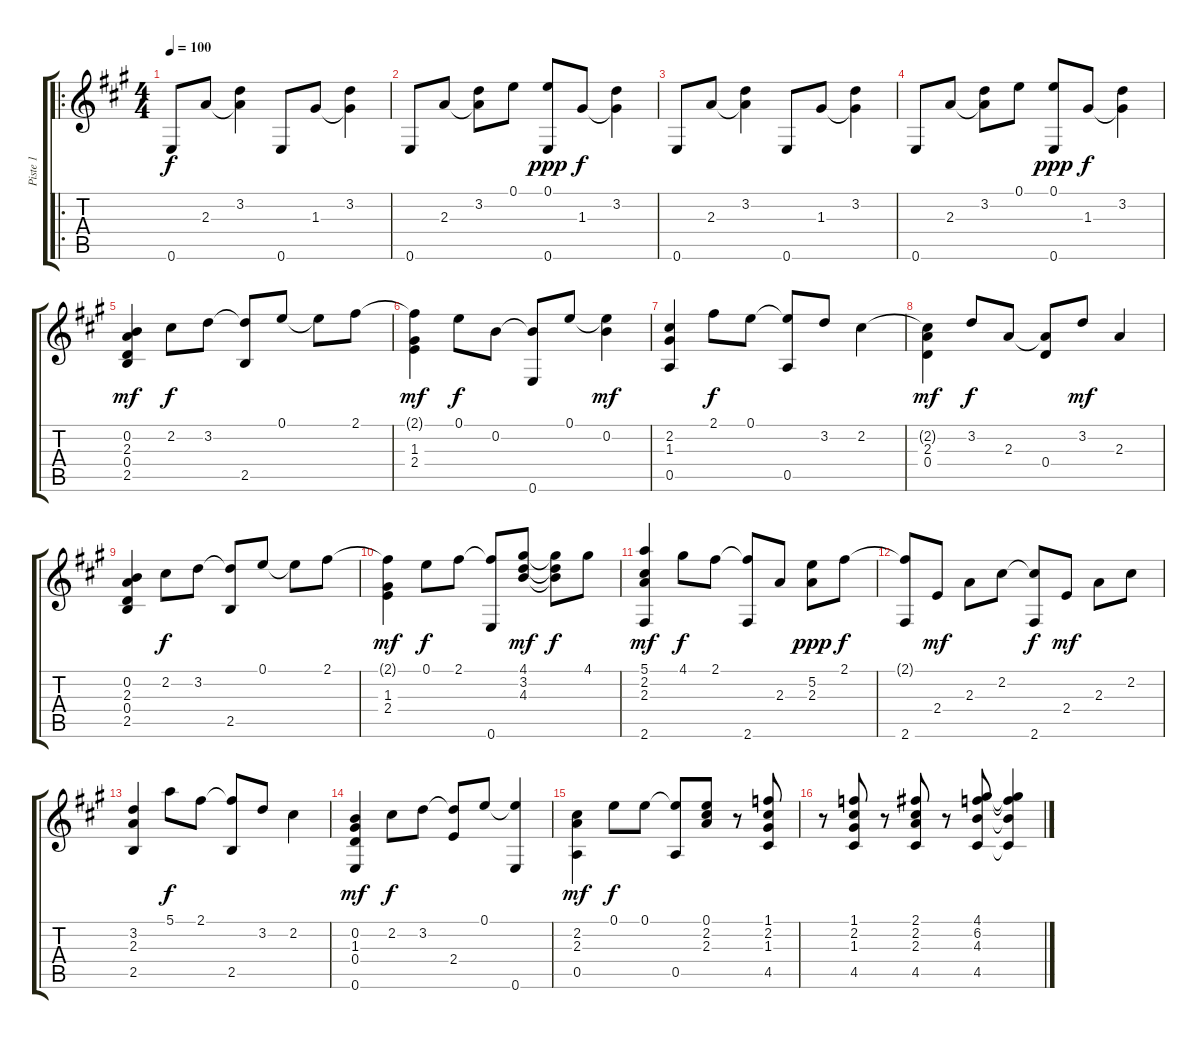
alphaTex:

\track ("Piste 1" "Piste 1") {instrument acousticguitarnylon}
\staff {score tabs}
\tuning (E4 B3 G3 D3 A2 E2) {hide}
\ro
\ts (4 4)
\tempo 100
\clef g2
\ks a
0.6.8{dy f instrument acousticguitarnylon} 2.3.8 (3.2 2.3{t}).4 0.6.8 1.3.8 (3.2 1.3{t}).4 |
0.6.8 2.3.8 (3.2 2.3{t}).8 0.1.8 (0.1 0.6).8{dy ppp} 1.3.8{dy f} (3.2 1.3{t}).4 |
0.6.8 2.3.8 (3.2 2.3{t}).4 0.6.8 1.3.8 (3.2 1.3{t}).4 |
0.6.8 2.3.8 (3.2 2.3{t}).8 0.1.8 (0.1 0.6).8{dy ppp} 1.3.8{dy f} (3.2 1.3{t}).4 |
(0.2 2.3 0.4 2.5).4{dy mf} 2.2.8{dy f} 3.2.8 (3.2{t} 2.5).8 0.1.8 0.1{t}.8 2.1.8 |
(2.1{t} 1.3 2.4).4{dy mf} 0.1.8{dy f} 0.2.8 (0.2{t} 0.6).8 0.1.8 (0.1{t} 0.2).4{dy mf} |
(2.2 1.3 0.5).4 2.1.8{dy f} 0.1.8 (0.1{t} 0.5).8 3.2.8 2.2.4 |
(2.2{t} 2.3 0.4).4{dy mf beam Down} 3.2.8{dy f} 2.3.8{beam Up} (2.3{t} 0.4).8 3.2.8{dy mf} 2.3.4 |
(0.2 2.3 0.4 2.5).4 2.2.8{dy f} 3.2.8 (3.2{t} 2.5).8 0.1.8 0.1{t}.8 2.1.8 |
(2.1{t} 1.3 2.4).4{dy mf} 0.1.8{dy f} 2.1.8 (2.1{t} 0.6).8 (4.1 3.2 4.3).8{dy mf} (4.1{t} 3.2{t} 4.3{t}).8{dy f} 4.1.8 |
(5.1 2.2 2.3 2.6).4{dy mf} 4.1.8{dy f} 2.1.8 (2.1{t} 2.6).8 2.3.8 (5.2 2.3).8{dy ppp} 2.1.8{dy f} |
(2.1{t} 2.6).8 2.4.8{dy mf} 2.3.8 2.2.8 (2.2{t} 2.6).8{dy f} 2.4.8{dy mf} 2.3.8 2.2.8 |
(3.2 2.3 2.5).4 5.1.8{dy f} 2.1.8 (2.1{t} 2.5).8 3.2.8 2.2.4 |
(0.2 1.3 0.4 0.6).4{dy mf} 2.2.8{dy f} 3.2.8 (3.2{t} 2.4).8 0.1.8 (0.1{t} 0.6).4 |
(2.2 2.3 0.5).4{dy mf beam Down} 0.1.8{dy f} 0.1.8 (0.1{t} 0.5).8 (0.1 2.2 2.3).8 r.8 (1.1 2.2 1.3 4.5).8 |
r.8 (1.1 2.2 1.3 4.5).8 r.8 (2.1 2.2 2.3 4.5).8 r.8 (4.1 6.2 4.3 4.5).8 (4.1{t} 6.2{t} 4.3{t} 4.5{t}).4
